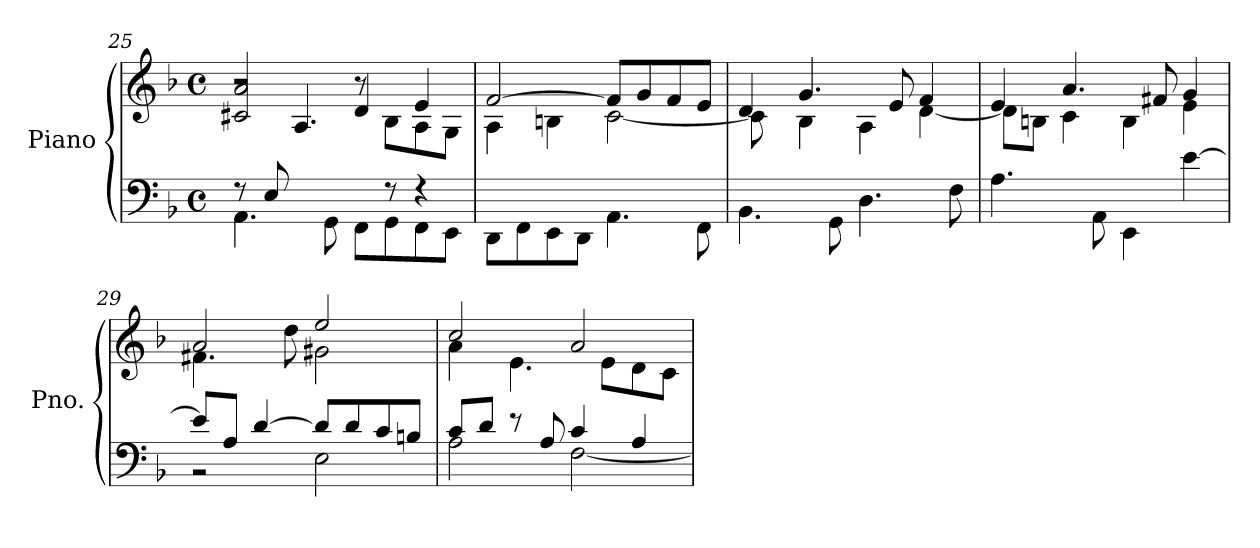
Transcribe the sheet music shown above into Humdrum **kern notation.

**kern	**kern
*part1	*part1
*staff2	*staff1
*I"Piano	*
*I'Pno.	*
!!LO:LB:g=z
*clefF4	*clefG2
*k[b-]	*k[b-]
*M4/4	*M4/4
*met(c)	*met(c)
=25	=25
*^	*^
*	*	*	*^
8r	4.AA<\	2c#X/ 2a/	2r	4ryy
8E/	.	.	.	.
4.ryy	.	.	.	4.A/
.	8GG<\	.	.	.
.	8FF<\L	4d/	8r	.
8r	8GG<\	.	8B-<\L	4.ryy
4r	8FF<\	4e/	8A<\	.
.	8EE<\J	.	8G<\J	.
*v	*v	*	*	*
*	*	*v	*v
=26	=26	=26
8DD<\L	[2f/	4A<\
8FF<\	.	.
8EE<\	.	4Bn<\
8DD<\J	.	.
4.AA<\	8f/L]	[2c<\
.	8g/	.
.	8f/	.
8FF<\	8e/J	.
=27	=27	=27
*^	*	*
8ryy	4.BB-<\	4d/	8c\L]
8A/J	.	.	8ryy
2.ryy	.	4.g/	4B-<\
.	8GG<\	.	.
.	4.D<\	.	4A<\
.	.	8e/	.
.	.	4f/	[4d<\
.	8F<\	.	.
*v	*v	*	*
=28	=28	=28
4.A<\	4e/	8d<\L]
.	.	8Bn<\J
.	4.a/	4c<\
8AA<\	.	.
4EE<\	.	4B<\
.	8f#X/	.
[4e<\	4g/	4e<\
!!LO:LB:g=z	!!
=29	=29	=29
*^	*	*
8e/L]	2r	2a/	4.f#X<\
8A</J	.	.	.
[4d</	.	.	.
.	.	.	8dd<\
8d/L]	2E<\	2ee/	2g#X<\
8d</	.	.	.
8c/	.	.	.
8Bn/J	.	.	.
=30	=30	=30	=30
8c</L	2A<\	2cc/	4a<\
8d/J	.	.	.
8r	.	.	4.e<\
8A/	.	.	.
4c/	[2F<\	2a/	.
.	.	.	8e>\L
4A/	.	.	8d>\
.	.	.	8c>\J
*v	*v	*	*
*	*v	*v
=	=
*-	*-
